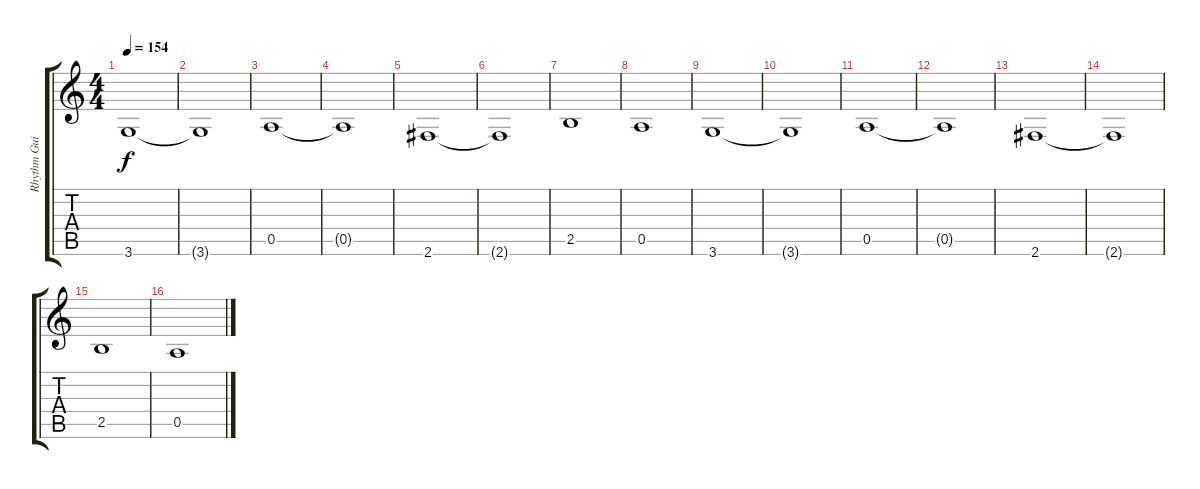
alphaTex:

\track ("Rhythm Guitar" "Rhythm Gui") {instrument distortionguitar}
\staff {score tabs}
\tuning (E4 B3 G3 D3 A2 E2) {hide}
\ts (4 4)
\section ("" "")
\tempo 154
\clef g2
\ks c
3.6.1{dy f} |
3.6{t}.1 |
0.5.1 |
0.5{t}.1 |
2.6.1 |
2.6{t}.1 |
2.5.1 |
0.5.1 |
\section ("" "")
3.6.1 |
3.6{t}.1 |
0.5.1 |
0.5{t}.1 |
2.6.1 |
2.6{t}.1 |
2.5.1 |
0.5.1
